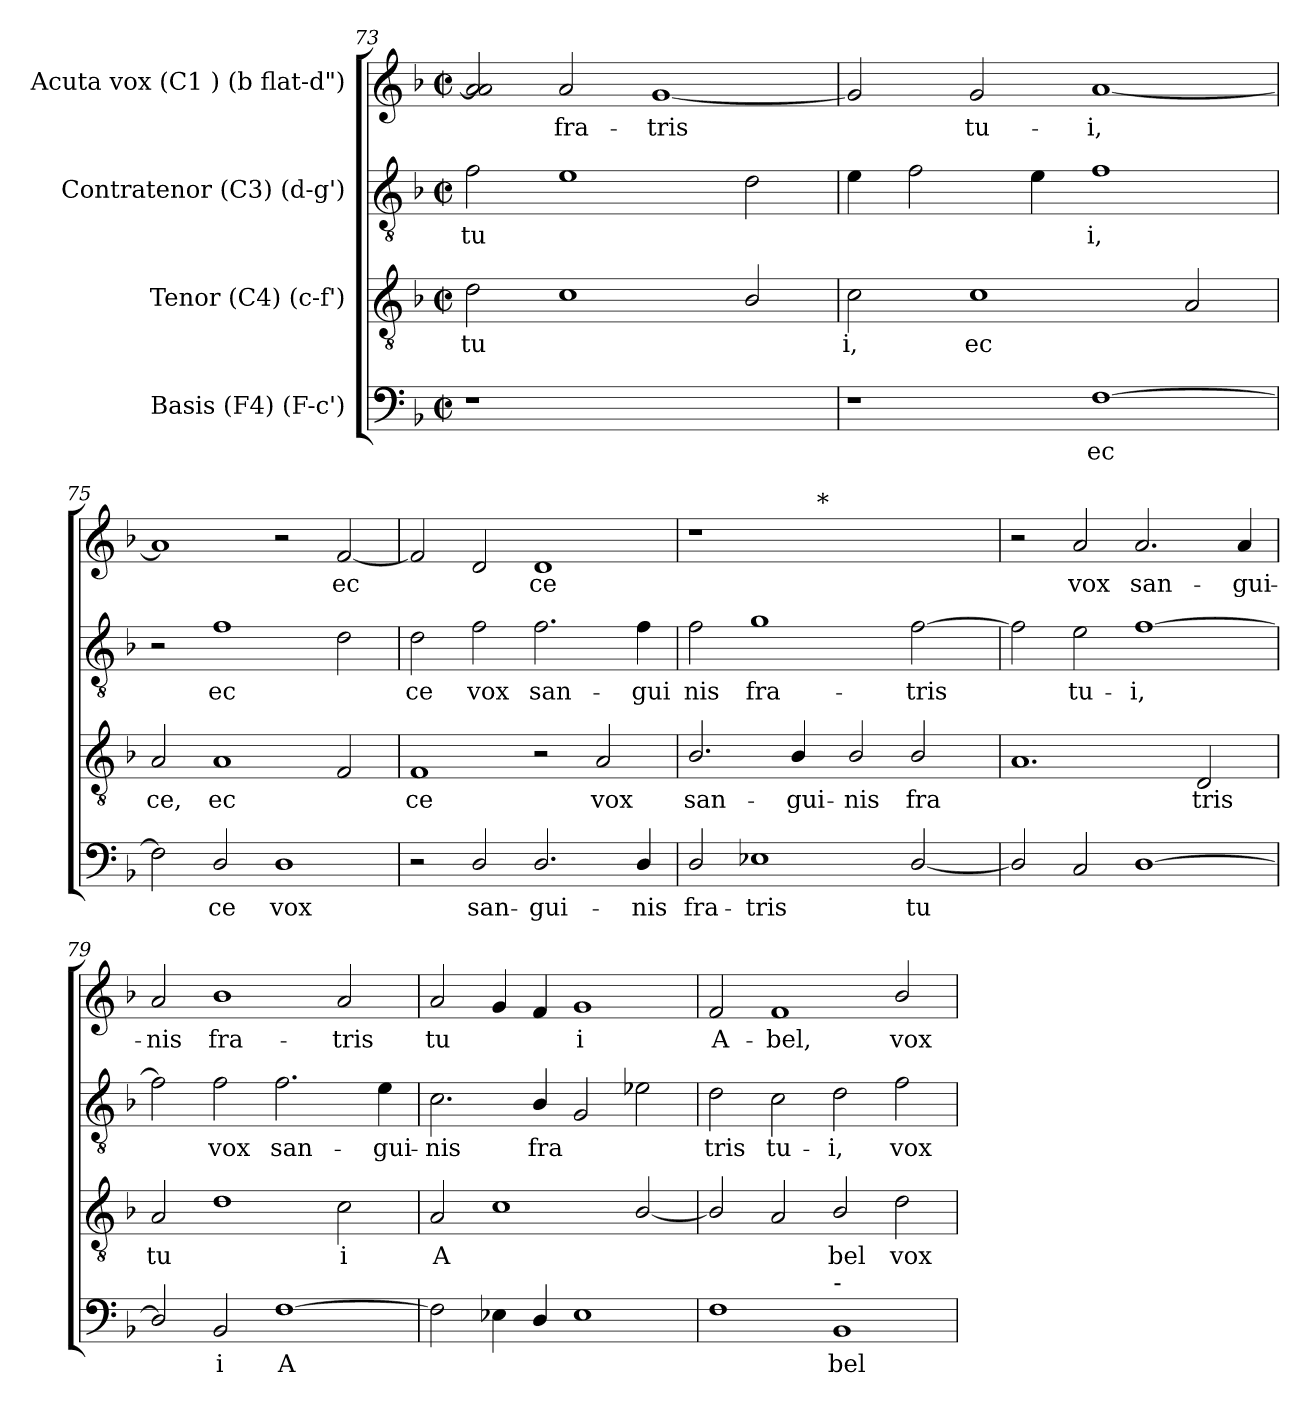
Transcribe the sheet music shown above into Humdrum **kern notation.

**kern	**text	**kern	**text	**kern	**text	**kern	**text
*part4	*part4	*part3	*part3	*part2	*part2	*part1	*part1
*staff4	*staff4	*staff3	*staff3	*staff2	*staff2	*staff1	*staff1
*I"Basis (F4)  (F-c')	*	*I"Tenor (C4)  (c-f')	*	*I"Contratenor (C3)  (d-g')	*	*I"Acuta vox (C1 )  (b flat-d")	*
!!LO:PB:g=z
*clefF4	*	*clefGv2	*	*clefGv2	*	*clefG2	*
*k[b-]	*	*k[b-]	*	*k[b-]	*	*k[b-]	*
*F:	*	*F:	*	*F:	*	*F:	*
*M2/2	*	*M2/2	*	*M2/2	*	*M2/2	*
*met(c|)	*	*met(c|)	*	*met(c|)	*	*met(c|)	*
=73	=73	=73	=73	=73	=73	=73	=73
!	!	!	!LO:LY:b:cj	!	!LO:LY:b:cj	!	!LO:LY:b:cj
1r	.	2d\	tu-	2f\	tu-	2a/ 2a/]	.
!	!	!	!LO:LY:b:cj	!	!LO:LY:b:cj	!	!LO:LY:b:cj
.	.	1c	--	1e	--	2a/	fra-
!	!	!	!	!	!	!	!LO:LY:b:cj
1ryy	.	.	.	.	.	[<1g	-tris
!	!	!	!LO:LY:b:cj	!	!LO:LY:b:cj	!	!
.	.	2B-/	--	2d\	--	.	.
=74	=74	=74	=74	=74	=74	=74	=74
!	!	!	!LO:LY:b:cj	!	!LO:LY:b:cj	!	!LO:LY:b:cj
1r	.	2c\	-i,	4e\	--	2g/]	.
!	!	!	!	!	!LO:LY:b:cj	!	!
.	.	.	.	2f\	--	.	.
!	!	!	!LO:LY:b:cj	!	!	!	!LO:LY:b:cj
.	.	1c	ec-	.	.	2g/	tu-
!	!	!	!	!	!LO:LY:b:cj	!	!
.	.	.	.	4e\	--	.	.
!	!LO:LY:b:cj	!	!	!	!LO:LY:b:cj	!	!LO:LY:b:cj
[>1F	ec-	.	.	1f	-i,	[<1a	-i,
!	!	!	!LO:LY:b:cj	!	!	!	!
.	.	2A/	--	.	.	.	.
=75	=75	=75	=75	=75	=75	=75	=75
!	!LO:LY:b:cj	!	!LO:LY:b:cj	!	!	!	!LO:LY:b:cj
2F\]	--	2A/	-ce,	2r	.	1a]	.
!	!LO:LY:b:cj	!	!LO:LY:b:cj	!	!LO:LY:b:cj	!	!
2D/	-ce	1A	ec-	1f	ec-	.	.
!	!LO:LY:b:cj	!	!	!	!	!	!
1D	vox	.	.	.	.	2r	.
!	!	!	!LO:LY:b:cj	!	!LO:LY:b:cj	!	!LO:LY:b:cj
.	.	2F/	--	2d\	--	[<2f/	ec-
=76	=76	=76	=76	=76	=76	=76	=76
!	!	!	!LO:LY:b:cj	!	!LO:LY:b:cj	!	!LO:LY:b:cj
2r	.	1F	-ce	2d\	-ce	2f/]	--
!	!LO:LY:b:cj	!	!	!	!LO:LY:b:cj	!	!LO:LY:b:cj
2D/	san-	.	.	2f\	vox	2d/	--
!	!LO:LY:b:cj	!	!	!	!LO:LY:b:cj	!	!LO:LY:b:cj
2.D/	-gui-	2r	.	2.f\	san-	1d	-ce
!	!	!	!LO:LY:b:cj	!	!	!	!
.	.	2A/	vox	.	.	.	.
!	!LO:LY:b:cj	!	!	!	!LO:LY:b:cj	!	!
4D/	-nis	.	.	4f\	-gui	.	.
!!LO:LB:g=z
=77	=77	=77	=77	=77	=77	=77	=77
!	!LO:LY:b:cj	!	!LO:LY:b:cj	!	!LO:LY:b:cj	!	!
*	*	*	*	*	*	*^	*
2D/	fra-	2.B-/	san-	2f\	nis	1r	2ryy	.
!	!LO:LY:b:cj	!	!	!	!LO:LY:b:cj	!	!	!
1E-X	-tris	.	.	1g	fra-	.	4ryy	.
!	!	!	!LO:LY:b:cj	!	!	!	!	!
.	.	4B-/	-gui-	.	.	.	16ryy	.
.	.	.	.	.	.	.	64ryy	.
!	!	!	!	!	!	!	!LO:TX:a:t=*	!
.	.	.	.	.	.	.	1ryy	.
!	!	!	!LO:LY:b:cj	!	!	!	!	!
.	.	2B-/	-nis	.	.	1ryy	.	.
!	!LO:LY:b:cj	!	!LO:LY:b:cj	!	!LO:LY:b:cj	!	!	!
[<2D/	tu-	2B-/	fra-	[>2f\	-tris	.	.	.
.	.	.	.	.	.	.	8ryy	.
.	.	.	.	.	.	.	32.ryy	.
=78	=78	=78	=78	=78	=78	=78	=78	=78
!	!LO:LY:b:cj	!	!LO:LY:b:cj	!	!LO:LY:b:cj	!	!	!
*	*	*	*	*	*	*v	*v	*
2D/]	--	1.A	--	2f\]	.	2r	.
!	!LO:LY:b:cj	!	!	!	!LO:LY:b:cj	!	!LO:LY:b:cj
2C/	--	.	.	2e\	tu-	2a/	vox
!	!LO:LY:b:cj	!	!	!	!LO:LY:b:cj	!	!LO:LY:b:cj
[<1D	--	.	.	[>1f	-i,	2.a/	san-
!	!	!	!LO:LY:b:cj	!	!	!	!
.	.	2D/	-tris	.	.	.	.
!	!	!	!	!	!	!	!LO:LY:b:cj
.	.	.	.	.	.	4a/	-gui-
=79	=79	=79	=79	=79	=79	=79	=79
!	!LO:LY:b:cj	!	!LO:LY:b:cj	!	!LO:LY:b:cj	!	!LO:LY:b:cj
2D/]	--	2A/	tu-	2f\]	.	2a/	-nis
!	!LO:LY:b:cj	!	!LO:LY:b:cj	!	!LO:LY:b:cj	!	!LO:LY:b:cj
2BB-/	-i	1d	--	2f\	vox	1b-	fra-
!	!LO:LY:b:cj	!	!	!	!LO:LY:b:cj	!	!
[>1F	A-	.	.	2.f\	san-	.	.
!	!	!	!LO:LY:b:cj	!	!	!	!LO:LY:b:cj
.	.	2c\	-i	.	.	2a/	-tris
!	!	!	!	!	!LO:LY:b:cj	!	!
.	.	.	.	4e\	-gui-	.	.
=80	=80	=80	=80	=80	=80	=80	=80
!	!LO:LY:b:cj	!	!LO:LY:b:cj	!	!LO:LY:b:cj	!	!LO:LY:b:cj
2F\]	--	2A/	A-	2.c\	-nis	2a/	tu-
!	!LO:LY:b:cj	!	!LO:LY:b:cj	!	!	!	!LO:LY:b:cj
4E-X\	--	1c	--	.	.	4g/	--
!	!LO:LY:b:cj	!	!	!	!LO:LY:b:cj	!	!LO:LY:b:cj
4D/	--	.	.	4B-/	fra-	4f/	--
!	!LO:LY:b:cj	!	!	!	!LO:LY:b:cj	!	!LO:LY:b:cj
1E-	--	.	.	2G/	--	1g	-i
!	!	!	!LO:LY:b:cj	!	!LO:LY:b:cj	!	!
.	.	[<2B-/	--	2e-X\	--	.	.
!!LO:PB:g=z
=81	=81	=81	=81	=81	=81	=81	=81
!	!LO:LY:b:cj	!	!LO:LY:b:cj	!	!LO:LY:b:cj	!	!LO:LY:b:cj
1F	--	2B-/]	--	2d\	-tris	2f/	A-
!	!	!	!LO:LY:b:cj	!	!LO:LY:b:cj	!	!LO:LY:b:cj
.	.	2A/	--	2c\	tu-	1f	-bel,
!LO:TX:a:t=-	!	!	!	!	!	!	!
!	!LO:LY:b:cj	!	!LO:LY:b:cj	!	!LO:LY:b:cj	!	!
1BB-	-bel	2B-/	-bel	2d\	-i,	.	.
!	!	!	!LO:LY:b:cj	!	!LO:LY:b:cj	!	!LO:LY:b:cj
.	.	2d\	vox	2f\	vox	2b-/	vox
=	=	=	=	=	=	=	=
*-	*-	*-	*-	*-	*-	*-	*-
